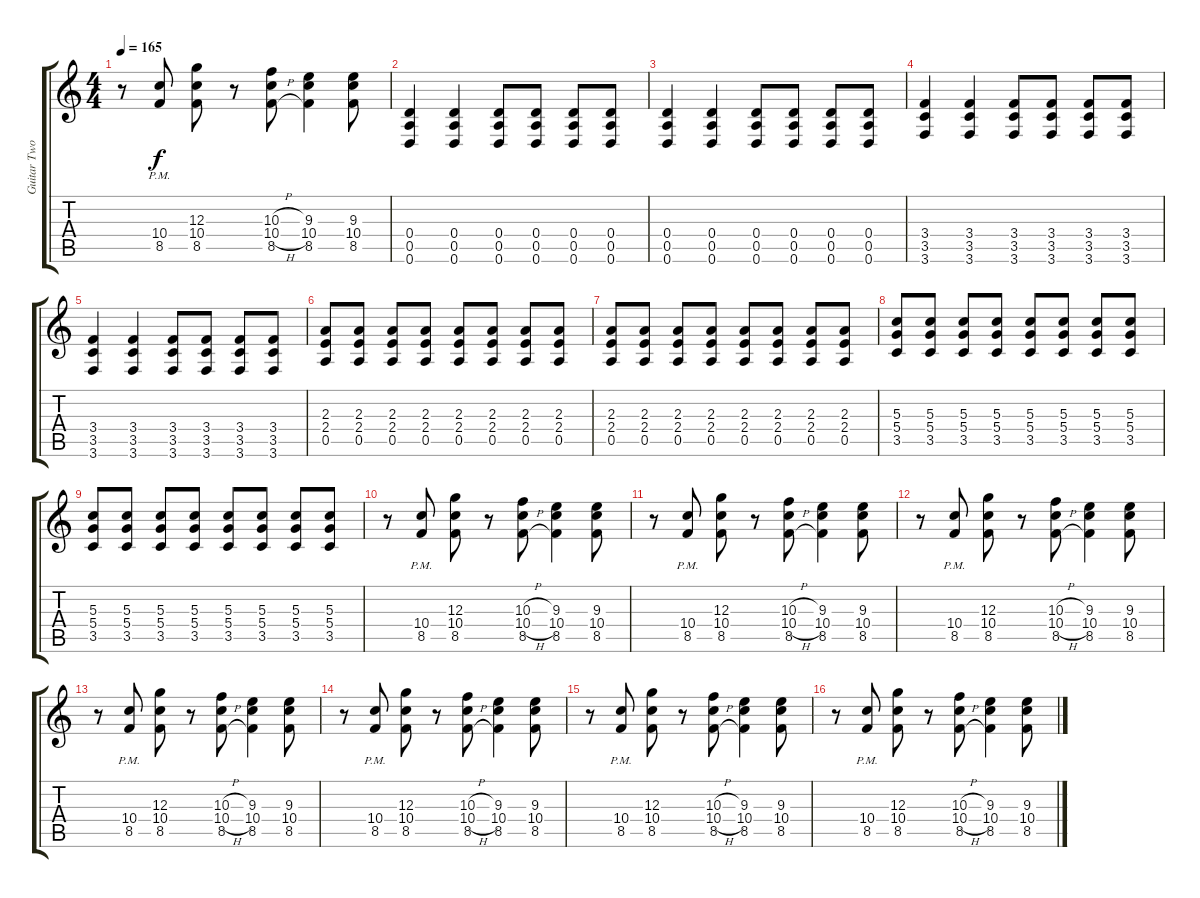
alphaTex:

\track ("Guitar Two" "Guitar Two") {instrument distortionguitar}
\staff {score tabs}
\tuning (E4 B3 G3 D3 A2 D2) {hide}
\ts (4 4)
\tempo 165
\clef g2
\ks c
r.8{dy f} (10.4{pm} 8.5{pm}).8 (12.3 10.4 8.5).8 r.8 (10.3{h} 10.4{h} 8.5{h}).8 (9.3 10.4 8.5).4 (9.3 10.4 8.5).8 |
(0.4 0.5 0.6).4 (0.4 0.5 0.6).4 (0.4 0.5 0.6).8 (0.4 0.5 0.6).8 (0.4 0.5 0.6).8 (0.4 0.5 0.6).8 |
(0.4 0.5 0.6).4 (0.4 0.5 0.6).4 (0.4 0.5 0.6).8 (0.4 0.5 0.6).8 (0.4 0.5 0.6).8 (0.4 0.5 0.6).8 |
(3.4 3.5 3.6).4 (3.4 3.5 3.6).4 (3.4 3.5 3.6).8 (3.4 3.5 3.6).8 (3.4 3.5 3.6).8 (3.4 3.5 3.6).8 |
(3.4 3.5 3.6).4 (3.4 3.5 3.6).4 (3.4 3.5 3.6).8 (3.4 3.5 3.6).8 (3.4 3.5 3.6).8 (3.4 3.5 3.6).8 |
(2.3 2.4 0.5).8 (2.3 2.4 0.5).8 (2.3 2.4 0.5).8 (2.3 2.4 0.5).8 (2.3 2.4 0.5).8 (2.3 2.4 0.5).8 (2.3 2.4 0.5).8 (2.3 2.4 0.5).8 |
(2.3 2.4 0.5).8 (2.3 2.4 0.5).8 (2.3 2.4 0.5).8 (2.3 2.4 0.5).8 (2.3 2.4 0.5).8 (2.3 2.4 0.5).8 (2.3 2.4 0.5).8 (2.3 2.4 0.5).8 |
(5.3 5.4 3.5).8 (5.3 5.4 3.5).8 (5.3 5.4 3.5).8 (5.3 5.4 3.5).8 (5.3 5.4 3.5).8 (5.3 5.4 3.5).8 (5.3 5.4 3.5).8 (5.3 5.4 3.5).8 |
(5.3 5.4 3.5).8 (5.3 5.4 3.5).8 (5.3 5.4 3.5).8 (5.3 5.4 3.5).8 (5.3 5.4 3.5).8 (5.3 5.4 3.5).8 (5.3 5.4 3.5).8 (5.3 5.4 3.5).8 |
r.8 (10.4{pm} 8.5{pm}).8 (12.3 10.4 8.5).8 r.8 (10.3{h} 10.4{h} 8.5{h}).8 (9.3 10.4 8.5).4 (9.3 10.4 8.5).8 |
r.8 (10.4{pm} 8.5{pm}).8 (12.3 10.4 8.5).8 r.8 (10.3{h} 10.4{h} 8.5{h}).8 (9.3 10.4 8.5).4 (9.3 10.4 8.5).8 |
r.8 (10.4{pm} 8.5{pm}).8 (12.3 10.4 8.5).8 r.8 (10.3{h} 10.4{h} 8.5{h}).8 (9.3 10.4 8.5).4 (9.3 10.4 8.5).8 |
r.8 (10.4{pm} 8.5{pm}).8 (12.3 10.4 8.5).8 r.8 (10.3{h} 10.4{h} 8.5{h}).8 (9.3 10.4 8.5).4 (9.3 10.4 8.5).8 |
r.8 (10.4{pm} 8.5{pm}).8 (12.3 10.4 8.5).8 r.8 (10.3{h} 10.4{h} 8.5{h}).8 (9.3 10.4 8.5).4 (9.3 10.4 8.5).8 |
r.8 (10.4{pm} 8.5{pm}).8 (12.3 10.4 8.5).8 r.8 (10.3{h} 10.4{h} 8.5{h}).8 (9.3 10.4 8.5).4 (9.3 10.4 8.5).8 |
r.8 (10.4{pm} 8.5{pm}).8 (12.3 10.4 8.5).8 r.8 (10.3{h} 10.4{h} 8.5{h}).8 (9.3 10.4 8.5).4 (9.3 10.4 8.5).8
